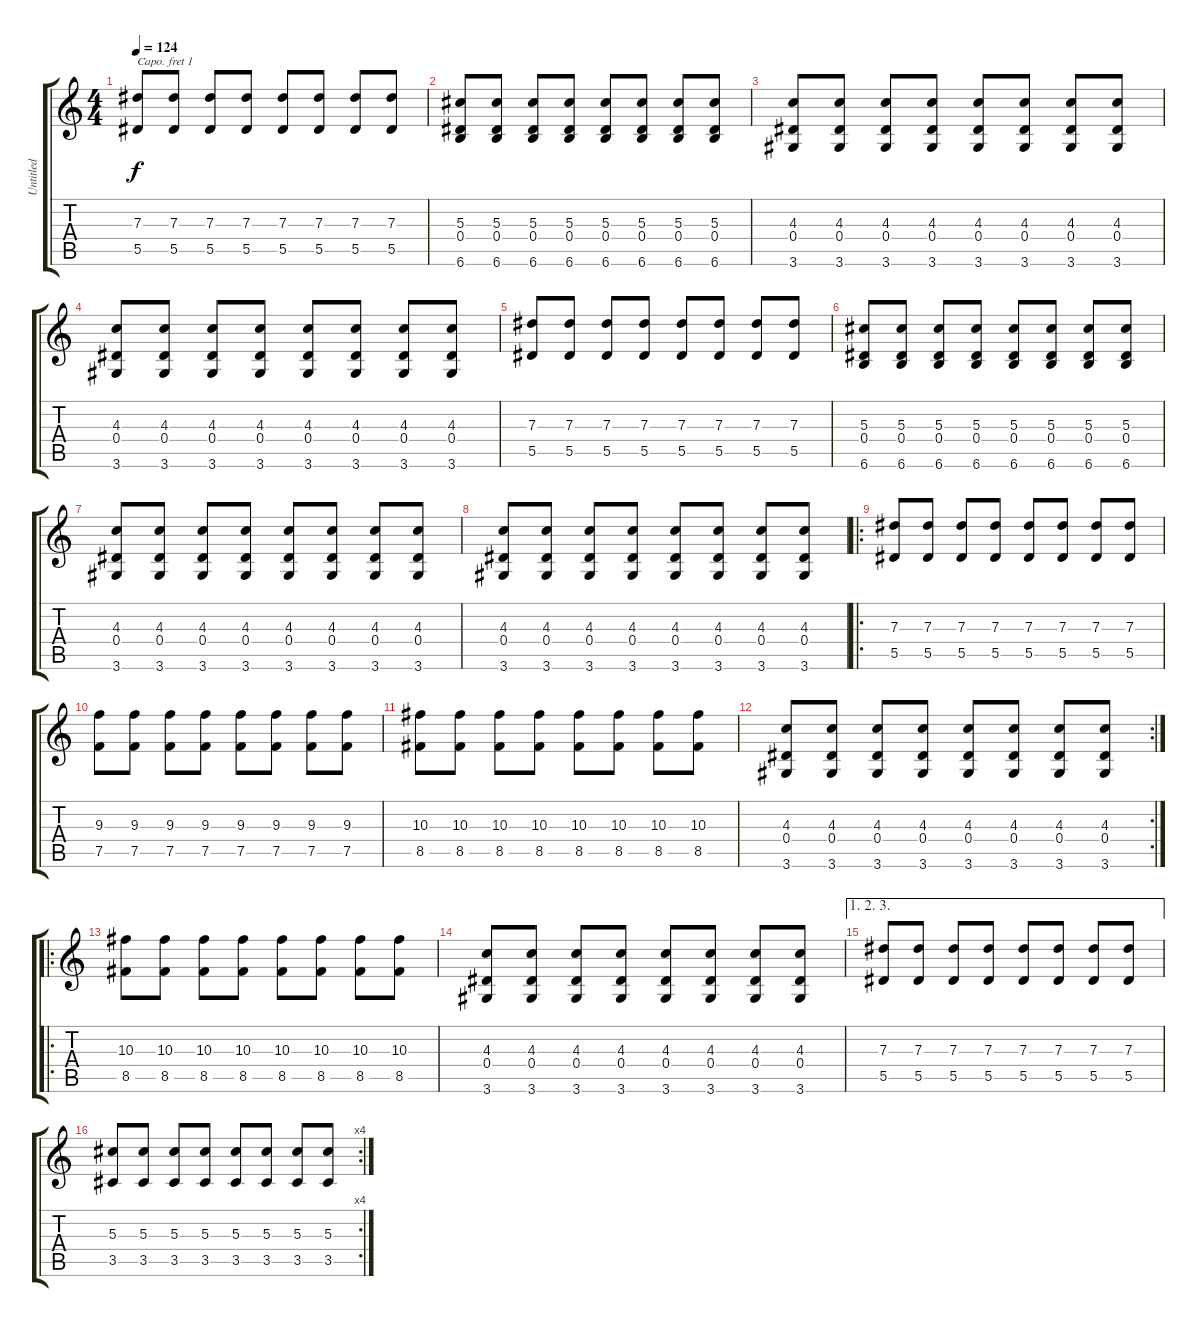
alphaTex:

\track ("Untitled" "Untitled") {instrument electricguitarmuted}
\staff {score tabs}
\capo 1
\tuning (E4 B3 G3 D3 A2 E2) {hide}
\ts (4 4)
\tempo 124
\clef g2
\ks c
(7.3 5.5).8{dy f} (7.3 5.5).8 (7.3 5.5).8 (7.3 5.5).8 (7.3 5.5).8 (7.3 5.5).8 (7.3 5.5).8 (7.3 5.5).8 |
(5.3 0.4 6.6).8 (5.3 0.4 6.6).8 (5.3 0.4 6.6).8 (5.3 0.4 6.6).8 (5.3 0.4 6.6).8 (5.3 0.4 6.6).8 (5.3 0.4 6.6).8 (5.3 0.4 6.6).8 |
(4.3 0.4 3.6).8 (4.3 0.4 3.6).8 (4.3 0.4 3.6).8 (4.3 0.4 3.6).8 (4.3 0.4 3.6).8 (4.3 0.4 3.6).8 (4.3 0.4 3.6).8 (4.3 0.4 3.6).8 |
(4.3 0.4 3.6).8 (4.3 0.4 3.6).8 (4.3 0.4 3.6).8 (4.3 0.4 3.6).8 (4.3 0.4 3.6).8 (4.3 0.4 3.6).8 (4.3 0.4 3.6).8 (4.3 0.4 3.6).8 |
(7.3 5.5).8 (7.3 5.5).8 (7.3 5.5).8 (7.3 5.5).8 (7.3 5.5).8 (7.3 5.5).8 (7.3 5.5).8 (7.3 5.5).8 |
(5.3 0.4 6.6).8 (5.3 0.4 6.6).8 (5.3 0.4 6.6).8 (5.3 0.4 6.6).8 (5.3 0.4 6.6).8 (5.3 0.4 6.6).8 (5.3 0.4 6.6).8 (5.3 0.4 6.6).8 |
(4.3 0.4 3.6).8 (4.3 0.4 3.6).8 (4.3 0.4 3.6).8 (4.3 0.4 3.6).8 (4.3 0.4 3.6).8 (4.3 0.4 3.6).8 (4.3 0.4 3.6).8 (4.3 0.4 3.6).8 |
(4.3 0.4 3.6).8 (4.3 0.4 3.6).8 (4.3 0.4 3.6).8 (4.3 0.4 3.6).8 (4.3 0.4 3.6).8 (4.3 0.4 3.6).8 (4.3 0.4 3.6).8 (4.3 0.4 3.6).8 |
\ro
(7.3 5.5).8 (7.3 5.5).8 (7.3 5.5).8 (7.3 5.5).8 (7.3 5.5).8 (7.3 5.5).8 (7.3 5.5).8 (7.3 5.5).8 |
(9.3 7.5).8 (9.3 7.5).8 (9.3 7.5).8 (9.3 7.5).8 (9.3 7.5).8 (9.3 7.5).8 (9.3 7.5).8 (9.3 7.5).8 |
(10.3 8.5).8 (10.3 8.5).8 (10.3 8.5).8 (10.3 8.5).8 (10.3 8.5).8 (10.3 8.5).8 (10.3 8.5).8 (10.3 8.5).8 |
\rc 2
(4.3 0.4 3.6).8 (4.3 0.4 3.6).8 (4.3 0.4 3.6).8 (4.3 0.4 3.6).8 (4.3 0.4 3.6).8 (4.3 0.4 3.6).8 (4.3 0.4 3.6).8 (4.3 0.4 3.6).8 |
\ro
(10.3 8.5).8 (10.3 8.5).8 (10.3 8.5).8 (10.3 8.5).8 (10.3 8.5).8 (10.3 8.5).8 (10.3 8.5).8 (10.3 8.5).8 |
(4.3 0.4 3.6).8 (4.3 0.4 3.6).8 (4.3 0.4 3.6).8 (4.3 0.4 3.6).8 (4.3 0.4 3.6).8 (4.3 0.4 3.6).8 (4.3 0.4 3.6).8 (4.3 0.4 3.6).8 |
\ae (1 2 3)
(7.3 5.5).8 (7.3 5.5).8 (7.3 5.5).8 (7.3 5.5).8 (7.3 5.5).8 (7.3 5.5).8 (7.3 5.5).8 (7.3 5.5).8 |
\rc 4
(5.3 3.5).8 (5.3 3.5).8 (5.3 3.5).8 (5.3 3.5).8 (5.3 3.5).8 (5.3 3.5).8 (5.3 3.5).8 (5.3 3.5).8
